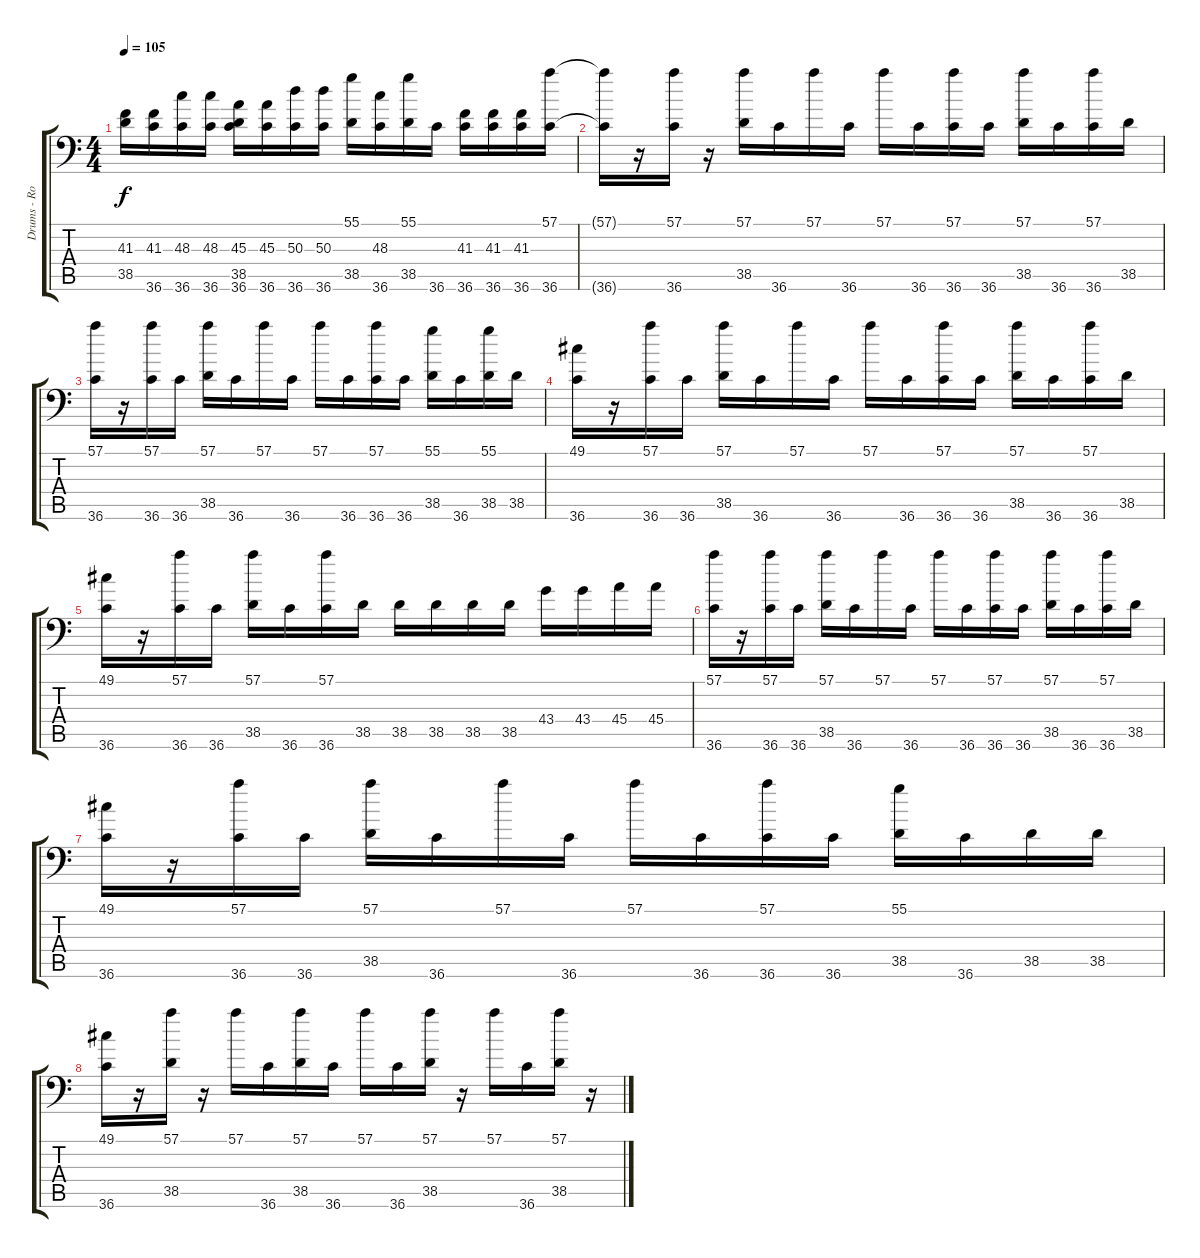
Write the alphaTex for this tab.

\track ("Drums - Robert Ortiz" "Drums - Ro") {instrument acousticgrandpiano}
\staff {score tabs}
\tuning (C-1 C-1 C-1 C-1 C-1 C-1) {hide}
\ts (4 4)
\tempo 105
\clef f4
\ks c
(41.3 38.5).16{dy f} (41.3 36.6).16 (48.3 36.6).16 (48.3 36.6).16 (45.3 38.5 36.6).16 (45.3 36.6).16 (50.3 36.6).16 (50.3 36.6).16 (55.1 38.5).16 (48.3 36.6).16 (55.1 38.5).16 36.6.16 (41.3 36.6).16 (41.3 36.6).16 (41.3 36.6).16 (57.1 36.6).16 |
(57.1{t} 36.6{t}).16 r.16 (57.1 36.6).16 r.16 (57.1 38.5).16 36.6.16 57.1.16 36.6.16 57.1.16 36.6.16 (57.1 36.6).16 36.6.16 (57.1 38.5).16 36.6.16 (57.1 36.6).16 38.5.16 |
(57.1 36.6).16 r.16 (57.1 36.6).16 36.6.16 (57.1 38.5).16 36.6.16 57.1.16 36.6.16 57.1.16 36.6.16 (57.1 36.6).16 36.6.16 (55.1 38.5).16 36.6.16 (55.1 38.5).16 38.5.16 |
(49.1 36.6).16 r.16 (57.1 36.6).16 36.6.16 (57.1 38.5).16 36.6.16 57.1.16 36.6.16 57.1.16 36.6.16 (57.1 36.6).16 36.6.16 (57.1 38.5).16 36.6.16 (57.1 36.6).16 38.5.16 |
(49.1 36.6).16 r.16 (57.1 36.6).16 36.6.16 (57.1 38.5).16 36.6.16 (57.1 36.6).16 38.5.16 38.5.16 38.5.16 38.5.16 38.5.16 43.4.16 43.4.16 45.4.16 45.4.16 |
(57.1 36.6).16 r.16 (57.1 36.6).16 36.6.16 (57.1 38.5).16 36.6.16 57.1.16 36.6.16 57.1.16 36.6.16 (57.1 36.6).16 36.6.16 (57.1 38.5).16 36.6.16 (57.1 36.6).16 38.5.16 |
(49.1 36.6).16 r.16 (57.1 36.6).16 36.6.16 (57.1 38.5).16 36.6.16 57.1.16 36.6.16 57.1.16 36.6.16 (57.1 36.6).16 36.6.16 (55.1 38.5).16 36.6.16 38.5.16 38.5.16 |
(49.1 36.6).16 r.16 (57.1 38.5).16 r.16 57.1.16 36.6.16 (57.1 38.5).16 36.6.16 57.1.16 36.6.16 (57.1 38.5).16 r.16 57.1.16 36.6.16 (57.1 38.5).16 r.16
